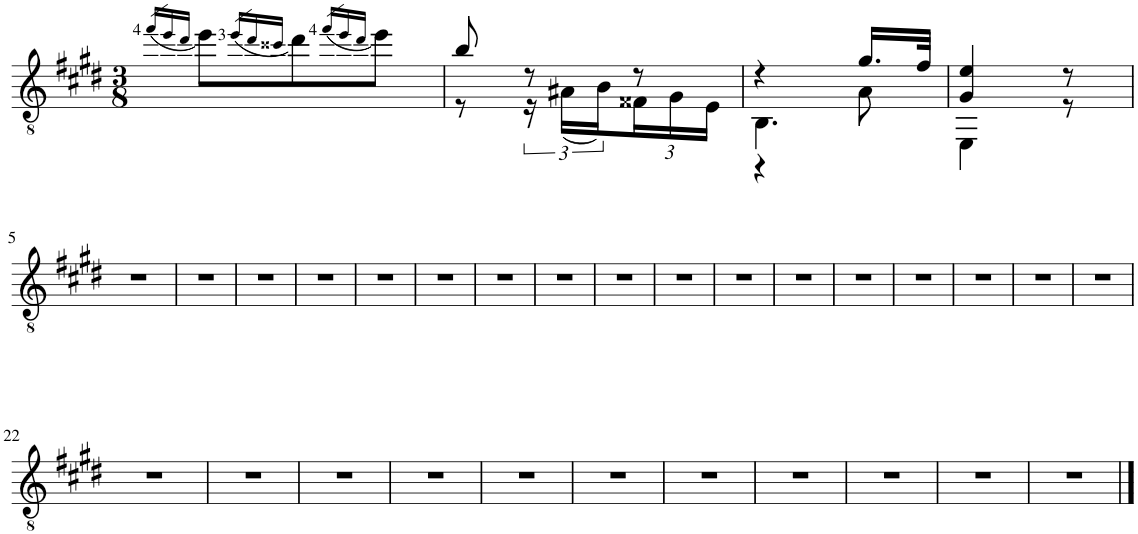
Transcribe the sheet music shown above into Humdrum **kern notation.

**kern
*part1
*staff1
*I"Classical Guitar
*I'Guit.
*clefGv2
*k[f#c#g#d#]
*M3/8
=1
(16qff#/LL
16qee/
16qdd#/JJ
8ee\L)
(16qee/LL
16qdd#/
16qcc##X/JJ
8dd#\)
(16qff#/LL
16qee/
16qdd#/JJ
8ee\J)
=2
*^
8b/	8r
8r	24r
.	(24A#X\LL
.	24B\)
*	*Xbrackettup
8r	24F##X\
.	24G#\
.	24E\JJ
=3	=3
*	*^
4r	4.BB\	4r
16.g#/LL	.	8A\
32f#/JJk	.	.
*	*v	*v
=4	=4
4G#/ 4e/	4EE\
8r	8r
*v	*v
!!LO:LB:g=z
=5
4.r
=6
4.r
=7
4.r
=8
4.r
=9
4.r
=10
4.r
=11
4.r
=12
4.r
=13
4.r
=14
4.r
=15
4.r
=16
4.r
=17
4.r
=18
4.r
=19
4.r
=20
4.r
=21
4.r
!!LO:LB:g=z
=22
4.r
=23
4.r
=24
4.r
=25
4.r
=26
4.r
=27
4.r
=28
4.r
=29
4.r
=30
4.r
=31
4.r
=32
4.r
==
*-
